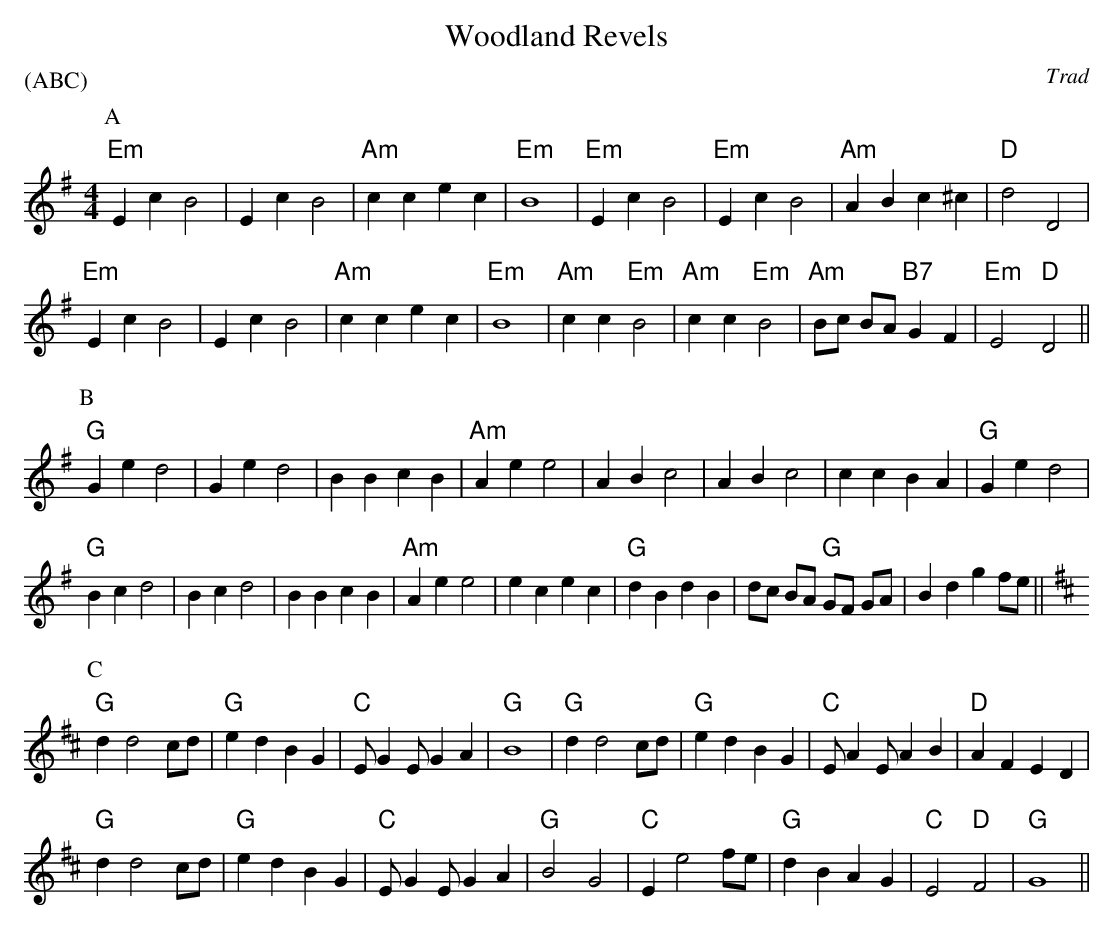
X:1
%%textfont      Helvetica   12
P:(ABC)
T:Woodland Revels
C:Trad
L:1/4
M:4/4
K:Emin
P:A
 "Em" E c B2 | E c B2 | "Am" c c e c | "Em" B4     | "Em" E c B2      | "Em" E c B2      | "Am" A B c ^c       | "D" d2 D2        |
 "Em" E c B2 | E c B2 | "Am" c c e c | "Em" B4     | "Am" c c "Em" B2 | "Am" c c "Em" B2 | "Am" B/c/ B/A/ "B7" G F | "Em" E2 "D" D2      ||
P:B
 "G"  G e d2 | G e d2 | B B c B      | "Am" A e e2 | A B c2  | A B c2   | c c B A                 | "G" G e d2     |
 "G"  B c d2 | B c d2 | B B c B      | "Am" A e e2 | e c e c | "G" d B d B  | d/c/ B/A/ "G" G/F/ G/A/ | B d g f/e/    ||
P:C
 [K:D] "G"  d d2 c/d/ | "G" e d B G  | "C" E/ G E/ G A | "G" B4      | "G" d d2 c/d/ | "G" e d B G | "C" E/ A E/ A B | "D" A F E D |
       "G"  d d2 c/d/ | "G" e d B G  | "C" E/ G E/ G A | "G" B2 G2   | "C" E e2 f/e/ | "G" d B A G | "C" E2 "D" F2 | "G" G4 ||
